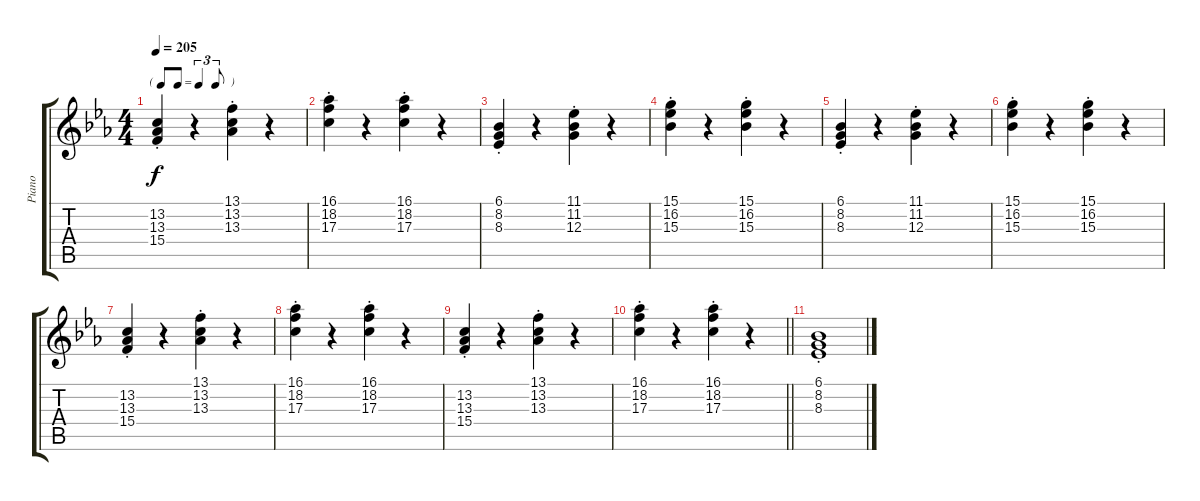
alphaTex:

\track ("Piano" "Piano") {instrument acousticgrandpiano}
\staff {score tabs}
\tuning (E4 B3 G3 D3 A2 E2) {hide}
\ts (4 4)
\tf triplet8th
\tempo 205
\clef g2
\ks eb
(13.2{st} 13.3{st} 15.4{st}).4{dy f} r.4 (13.1{st} 13.2{st} 13.3{st}).4 r.4 |
(16.1{st} 18.2{st} 17.3{st}).4 r.4 (16.1{st} 18.2{st} 17.3{st}).4 r.4 |
(6.1{st} 8.2{st} 8.3{st}).4 r.4 (11.1{st} 11.2{st} 12.3{st}).4 r.4 |
(15.1{st} 16.2{st} 15.3{st}).4 r.4 (15.1{st} 16.2{st} 15.3{st}).4 r.4 |
(6.1{st} 8.2{st} 8.3{st}).4 r.4 (11.1{st} 11.2{st} 12.3{st}).4 r.4 |
(15.1{st} 16.2{st} 15.3{st}).4 r.4 (15.1{st} 16.2{st} 15.3{st}).4 r.4 |
(13.2{st} 13.3{st} 15.4{st}).4 r.4 (13.1{st} 13.2{st} 13.3{st}).4 r.4 |
(16.1{st} 18.2{st} 17.3{st}).4 r.4 (16.1{st} 18.2{st} 17.3{st}).4 r.4 |
(13.2{st} 13.3{st} 15.4{st}).4 r.4 (13.1{st} 13.2{st} 13.3{st}).4 r.4 |
\barLineRight lightlight
(16.1{st} 18.2{st} 17.3{st}).4 r.4 (16.1{st} 18.2{st} 17.3{st}).4 r.4 |
(6.1{st} 8.2{st} 8.3{st}).1
